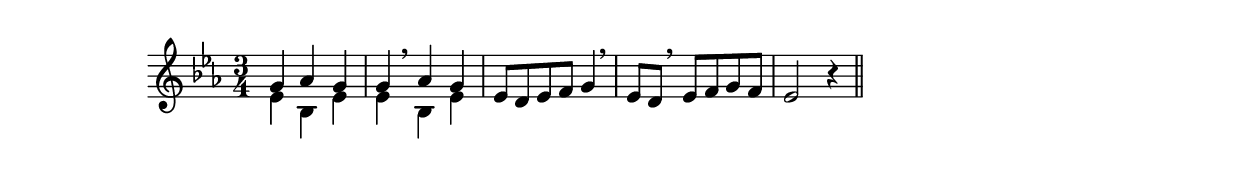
\version "1.3.146"
\header{
texidoc="
Breathing signs, also used for phrasing, do normally not influence
global spacing -- only if space gets tight, notes are shifted to make
room for the breathing sign. Breathing signs break beams running
through their voice. In the following example, the notes in the first
two measures all have the same distance from each other:
"
}




\score {
  \notes \relative c' {
    \key es \major \time 3/4
    < \context Voice = two { \stemDown es4 bes es }
      \context Voice = one { \stemUp g4 as g }
    > |
    < \context Voice = two { \stemDown es4 \breathe bes es }
      \context Voice = one { \stemUp g4 as g }
    > |
    es8 d es f g4 \breathe |
    es8 d \breathe es f g f |
    es2 r4 \bar "||"
  }
}
